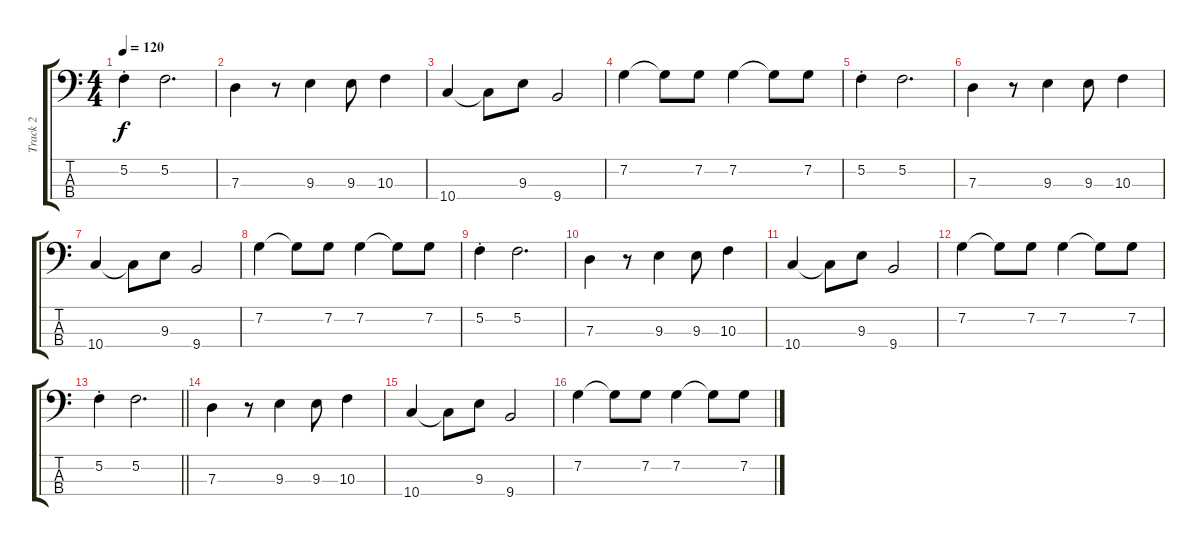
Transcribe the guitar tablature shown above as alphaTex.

\track ("Track 2" "Track 2") {instrument electricbasspick}
\staff {score tabs}
\tuning (F2 C2 G1 D1) {hide}
\ts (4 4)
\tempo 120
\clef f4
\ks c
5.2{st}.4{dy f} 5.2.2{d} |
7.3.4 r.8 9.3.4 9.3.8 10.3.4 |
10.4.4 10.4{t}.8 9.3.8 9.4.2 |
7.2.4 7.2{t}.8 7.2.8 7.2.4 7.2{t}.8 7.2.8 |
5.2{st}.4 5.2.2{d} |
7.3.4 r.8 9.3.4 9.3.8 10.3.4 |
10.4.4 10.4{t}.8 9.3.8 9.4.2 |
7.2.4 7.2{t}.8 7.2.8 7.2.4 7.2{t}.8 7.2.8 |
5.2{st}.4 5.2.2{d} |
7.3.4 r.8 9.3.4 9.3.8 10.3.4 |
10.4.4 10.4{t}.8 9.3.8 9.4.2 |
7.2.4 7.2{t}.8 7.2.8 7.2.4 7.2{t}.8 7.2.8 |
\barLineRight lightlight
5.2{st}.4 5.2.2{d} |
7.3.4 r.8 9.3.4 9.3.8 10.3.4 |
10.4.4 10.4{t}.8 9.3.8 9.4.2 |
7.2.4 7.2{t}.8 7.2.8 7.2.4 7.2{t}.8 7.2.8
